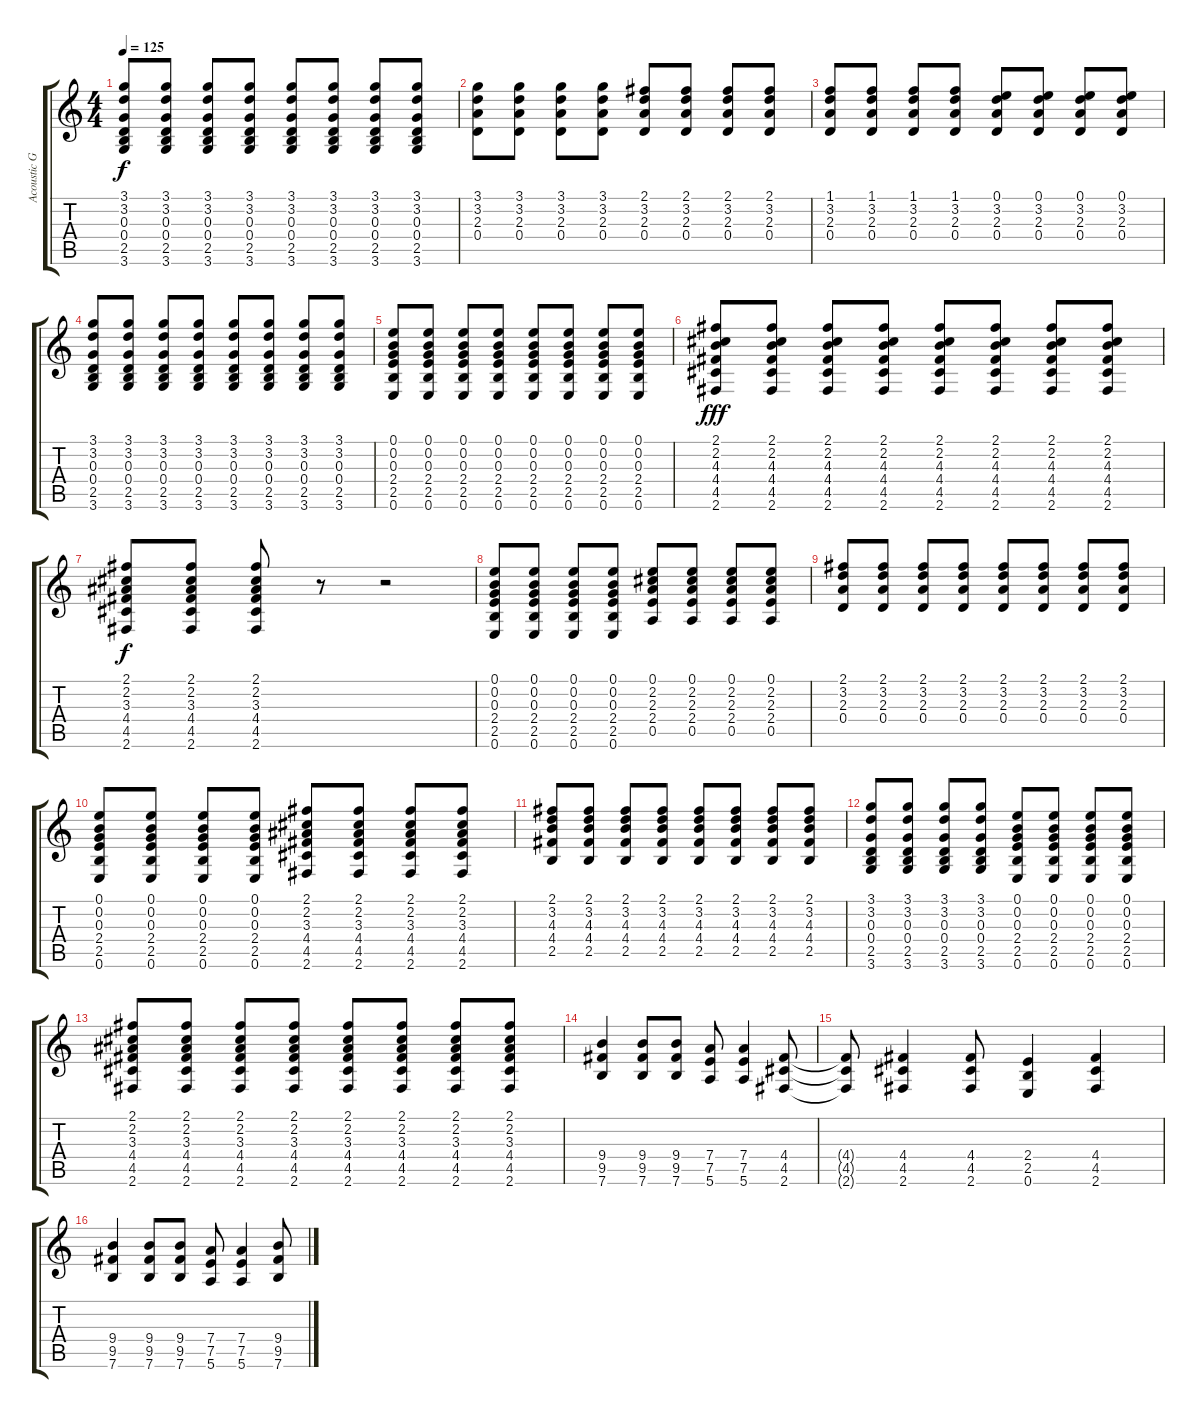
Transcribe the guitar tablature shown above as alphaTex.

\track ("Acoustic Guitar" "Acoustic G") {instrument acousticguitarsteel}
\staff {score tabs}
\tuning (E4 B3 G3 D3 A2 E2) {hide}
\ts (4 4)
\tempo 125
\clef g2
\ks c
(3.1 3.2 0.3 0.4 2.5 3.6).8{dy f} (3.1 3.2 0.3 0.4 2.5 3.6).8 (3.1 3.2 0.3 0.4 2.5 3.6).8 (3.1 3.2 0.3 0.4 2.5 3.6).8 (3.1 3.2 0.3 0.4 2.5 3.6).8 (3.1 3.2 0.3 0.4 2.5 3.6).8 (3.1 3.2 0.3 0.4 2.5 3.6).8 (3.1 3.2 0.3 0.4 2.5 3.6).8 |
(3.1 3.2 2.3 0.4).8 (3.1 3.2 2.3 0.4).8 (3.1 3.2 2.3 0.4).8 (3.1 3.2 2.3 0.4).8 (2.1 3.2 2.3 0.4).8 (2.1 3.2 2.3 0.4).8 (2.1 3.2 2.3 0.4).8 (2.1 3.2 2.3 0.4).8 |
(1.1 3.2 2.3 0.4).8 (1.1 3.2 2.3 0.4).8 (1.1 3.2 2.3 0.4).8 (1.1 3.2 2.3 0.4).8 (0.1 3.2 2.3 0.4).8 (0.1 3.2 2.3 0.4).8 (0.1 3.2 2.3 0.4).8 (0.1 3.2 2.3 0.4).8 |
(3.1 3.2 0.3 0.4 2.5 3.6).8 (3.1 3.2 0.3 0.4 2.5 3.6).8 (3.1 3.2 0.3 0.4 2.5 3.6).8 (3.1 3.2 0.3 0.4 2.5 3.6).8 (3.1 3.2 0.3 0.4 2.5 3.6).8 (3.1 3.2 0.3 0.4 2.5 3.6).8 (3.1 3.2 0.3 0.4 2.5 3.6).8 (3.1 3.2 0.3 0.4 2.5 3.6).8 |
(0.1 0.2 0.3 2.4 2.5 0.6).8 (0.1 0.2 0.3 2.4 2.5 0.6).8 (0.1 0.2 0.3 2.4 2.5 0.6).8 (0.1 0.2 0.3 2.4 2.5 0.6).8 (0.1 0.2 0.3 2.4 2.5 0.6).8 (0.1 0.2 0.3 2.4 2.5 0.6).8 (0.1 0.2 0.3 2.4 2.5 0.6).8 (0.1 0.2 0.3 2.4 2.5 0.6).8 |
(2.1 2.2 4.3 4.4 4.5 2.6).8{dy fff} (2.1 2.2 4.3 4.4 4.5 2.6).8 (2.1 2.2 4.3 4.4 4.5 2.6).8 (2.1 2.2 4.3 4.4 4.5 2.6).8 (2.1 2.2 4.3 4.4 4.5 2.6).8 (2.1 2.2 4.3 4.4 4.5 2.6).8 (2.1 2.2 4.3 4.4 4.5 2.6).8 (2.1 2.2 4.3 4.4 4.5 2.6).8 |
(2.1 2.2 3.3 4.4 4.5 2.6).8{dy f} (2.1 2.2 3.3 4.4 4.5 2.6).8 (2.1 2.2 3.3 4.4 4.5 2.6).8 r.8 r.2 |
(0.1 0.2 0.3 2.4 2.5 0.6).8{balance 12} (0.1 0.2 0.3 2.4 2.5 0.6).8 (0.1 0.2 0.3 2.4 2.5 0.6).8 (0.1 0.2 0.3 2.4 2.5 0.6).8 (0.1 2.2 2.3 2.4 0.5).8 (0.1 2.2 2.3 2.4 0.5).8 (0.1 2.2 2.3 2.4 0.5).8 (0.1 2.2 2.3 2.4 0.5).8 |
(2.1 3.2 2.3 0.4).8 (2.1 3.2 2.3 0.4).8 (2.1 3.2 2.3 0.4).8 (2.1 3.2 2.3 0.4).8 (2.1 3.2 2.3 0.4).8 (2.1 3.2 2.3 0.4).8 (2.1 3.2 2.3 0.4).8 (2.1 3.2 2.3 0.4).8 |
(0.1 0.2 0.3 2.4 2.5 0.6).8 (0.1 0.2 0.3 2.4 2.5 0.6).8 (0.1 0.2 0.3 2.4 2.5 0.6).8 (0.1 0.2 0.3 2.4 2.5 0.6).8 (2.1 2.2 3.3 4.4 4.5 2.6).8 (2.1 2.2 3.3 4.4 4.5 2.6).8 (2.1 2.2 3.3 4.4 4.5 2.6).8 (2.1 2.2 3.3 4.4 4.5 2.6).8 |
(2.1 3.2 4.3 4.4 2.5).8 (2.1 3.2 4.3 4.4 2.5).8 (2.1 3.2 4.3 4.4 2.5).8 (2.1 3.2 4.3 4.4 2.5).8 (2.1 3.2 4.3 4.4 2.5).8 (2.1 3.2 4.3 4.4 2.5).8 (2.1 3.2 4.3 4.4 2.5).8 (2.1 3.2 4.3 4.4 2.5).8 |
(3.1 3.2 0.3 0.4 2.5 3.6).8 (3.1 3.2 0.3 0.4 2.5 3.6).8 (3.1 3.2 0.3 0.4 2.5 3.6).8 (3.1 3.2 0.3 0.4 2.5 3.6).8 (0.1 0.2 0.3 2.4 2.5 0.6).8 (0.1 0.2 0.3 2.4 2.5 0.6).8 (0.1 0.2 0.3 2.4 2.5 0.6).8 (0.1 0.2 0.3 2.4 2.5 0.6).8 |
(2.1 2.2 3.3 4.4 4.5 2.6).8 (2.1 2.2 3.3 4.4 4.5 2.6).8 (2.1 2.2 3.3 4.4 4.5 2.6).8 (2.1 2.2 3.3 4.4 4.5 2.6).8 (2.1 2.2 3.3 4.4 4.5 2.6).8 (2.1 2.2 3.3 4.4 4.5 2.6).8 (2.1 2.2 3.3 4.4 4.5 2.6).8 (2.1 2.2 3.3 4.4 4.5 2.6).8 |
(9.4 9.5 7.6).4{volume 11 balance 12} (9.4 9.5 7.6).8 (9.4 9.5 7.6).8 (7.4 7.5 5.6).8 (7.4 7.5 5.6).4 (4.4 4.5 2.6).8 |
(4.4{t} 4.5{t} 2.6{t}).8 (4.4 4.5 2.6).4 (4.4 4.5 2.6).8 (2.4 2.5 0.6).4 (4.4 4.5 2.6).4 |
(9.4 9.5 7.6).4 (9.4 9.5 7.6).8 (9.4 9.5 7.6).8 (7.4 7.5 5.6).8 (7.4 7.5 5.6).4 (9.4 9.5 7.6).8
